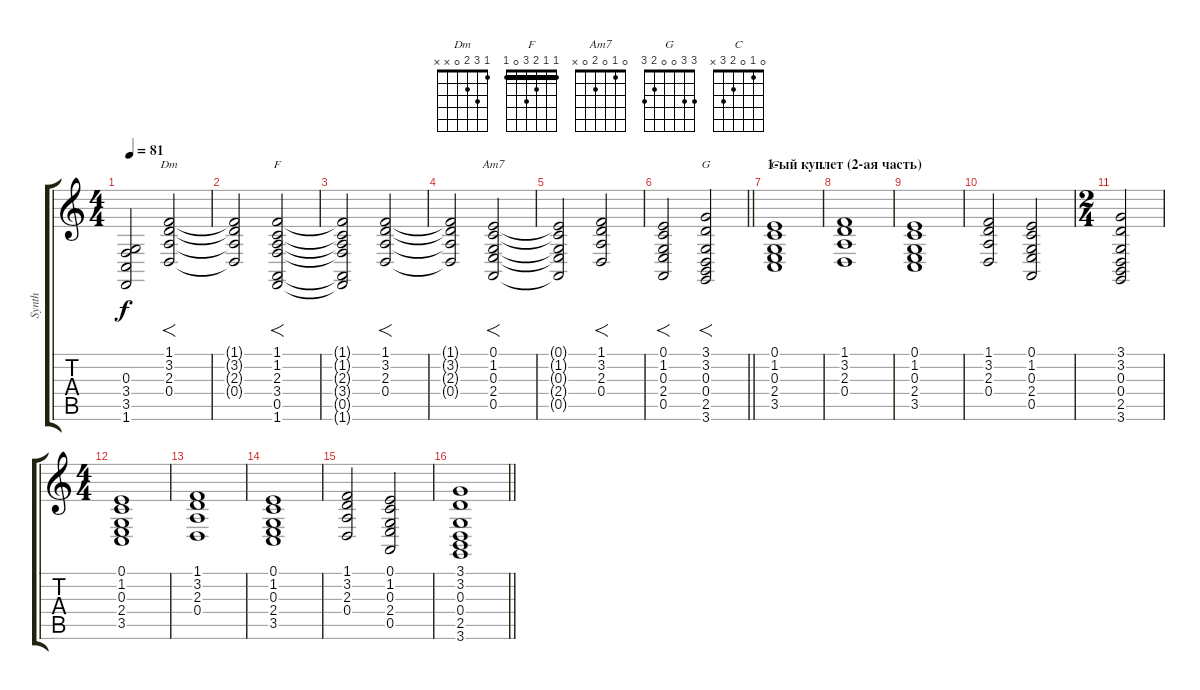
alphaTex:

\track ("Synth" "Synth") {instrument fx7echoes}
\staff {score tabs}
\tuning (E4 B3 G3 D3 A2 E2) {hide}
\chord ("Dm" 1 3 2 0 x x)
\chord ("F" 1 1 2 3 0 1) {barre 1}
\chord ("Am7" 0 1 0 2 0 x)
\chord ("G" 3 3 0 0 2 3)
\chord ("C" 0 1 0 2 3 x)
\ts (4 4)
\tempo 81
\clef g2
\ks c
(0.3{t} 3.4{t} 3.5{t} 1.6{t}).2{dy f} (1.1 3.2 2.3 0.4).2{f ch "Dm"} |
(1.1{t} 3.2{t} 2.3{t} 0.4{t}).2 (1.1 1.2 2.3 3.4 0.5 1.6).2{f ch "F"} |
(1.1{t} 1.2{t} 2.3{t} 3.4{t} 0.5{t} 1.6{t}).2 (1.1 3.2 2.3 0.4).2{f} |
(1.1{t} 3.2{t} 2.3{t} 0.4{t}).2 (0.1 1.2 0.3 2.4 0.5).2{f ch "Am7"} |
(0.1{t} 1.2{t} 0.3{t} 2.4{t} 0.5{t}).2 (1.1 3.2 2.3 0.4).2{f} |
\barLineRight lightlight
(0.1 1.2 0.3 2.4 0.5).2{f} (3.1 3.2 0.3 0.4 2.5 3.6).2{f ch "G"} |
\section ("" "1-ый куплет (2-ая часть)")
(0.1 1.2 0.3 2.4 3.5).1{ch "C"} |
(1.1 3.2 2.3 0.4).1 |
(0.1 1.2 0.3 2.4 3.5).1 |
(1.1 3.2 2.3 0.4).2 (0.1 1.2 0.3 2.4 0.5).2 |
\ts (2 4)
(3.1 3.2 0.3 0.4 2.5 3.6).2 |
\ts (4 4)
(0.1 1.2 0.3 2.4 3.5).1 |
(1.1 3.2 2.3 0.4).1 |
(0.1 1.2 0.3 2.4 3.5).1 |
(1.1 3.2 2.3 0.4).2 (0.1 1.2 0.3 2.4 0.5).2 |
\barLineRight lightlight
(3.1 3.2 0.3 0.4 2.5 3.6).1
